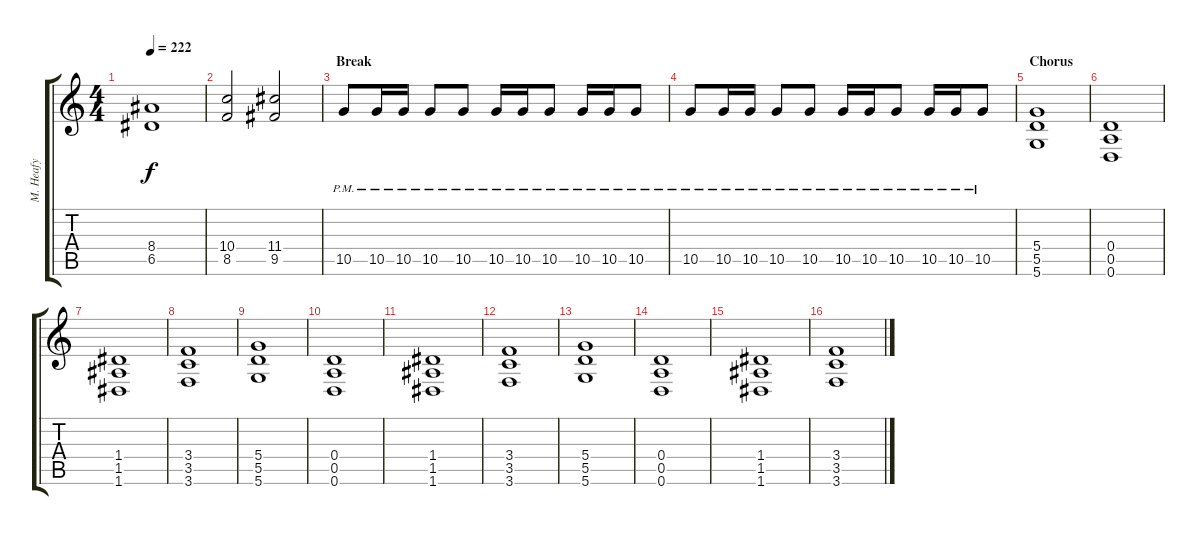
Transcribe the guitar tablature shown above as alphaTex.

\track ("M. Heafy" "M. Heafy") {instrument overdrivenguitar}
\staff {score tabs}
\tuning (E4 B3 G3 D3 A2 D2) {hide}
\ts (4 4)
\tempo 222
\clef g2
\ks c
(8.4 6.5).1{dy f} |
(10.4 8.5).2 (11.4 9.5).2 |
\section ("" "Break")
10.5{pm}.8 10.5{pm}.16 10.5{pm}.16 10.5{pm}.8 10.5{pm}.8 10.5{pm}.16 10.5{pm}.16 10.5{pm}.8 10.5{pm}.16 10.5{pm}.16 10.5{pm}.8 |
10.5{pm}.8 10.5{pm}.16 10.5{pm}.16 10.5{pm}.8 10.5{pm}.8 10.5{pm}.16 10.5{pm}.16 10.5{pm}.8 10.5{pm}.16 10.5{pm}.16 10.5{pm}.8 |
\section ("" "Chorus")
(5.4 5.5 5.6).1 |
(0.4 0.5 0.6).1 |
(1.4 1.5 1.6).1 |
(3.4 3.5 3.6).1 |
(5.4 5.5 5.6).1 |
(0.4 0.5 0.6).1 |
(1.4 1.5 1.6).1 |
(3.4 3.5 3.6).1 |
(5.4 5.5 5.6).1 |
(0.4 0.5 0.6).1 |
(1.4 1.5 1.6).1 |
(3.4 3.5 3.6).1
